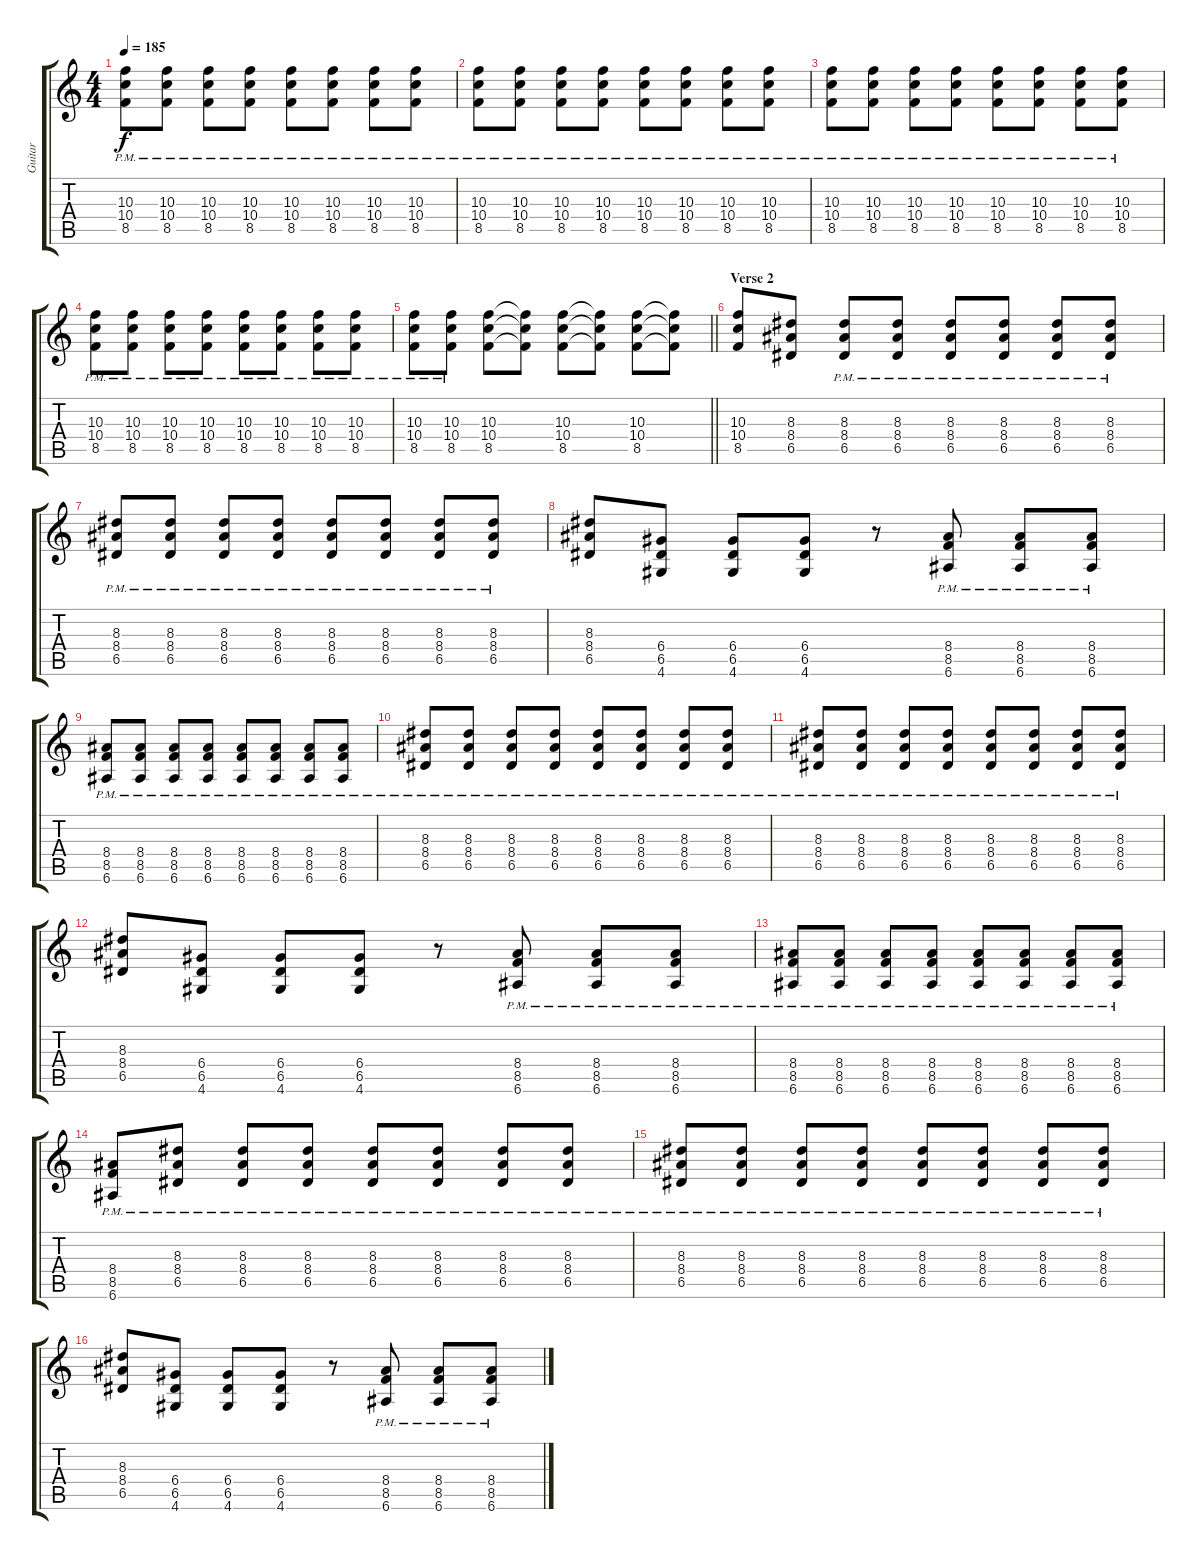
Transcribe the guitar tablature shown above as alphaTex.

\track ("Guitar" "Guitar") {instrument distortionguitar}
\staff {score tabs}
\tuning (E4 B3 G3 D3 A2 E2) {hide}
\ts (4 4)
\tempo 185
\clef g2
\ks c
(10.3{pm} 10.4{pm} 8.5{pm}).8{dy f} (10.3{pm} 10.4{pm} 8.5{pm}).8 (10.3{pm} 10.4{pm} 8.5{pm}).8 (10.3{pm} 10.4{pm} 8.5{pm}).8 (10.3{pm} 10.4{pm} 8.5{pm}).8 (10.3{pm} 10.4{pm} 8.5{pm}).8 (10.3{pm} 10.4{pm} 8.5{pm}).8 (10.3{pm} 10.4{pm} 8.5{pm}).8 |
(10.3{pm} 10.4{pm} 8.5{pm}).8 (10.3{pm} 10.4{pm} 8.5{pm}).8 (10.3{pm} 10.4{pm} 8.5{pm}).8 (10.3{pm} 10.4{pm} 8.5{pm}).8 (10.3{pm} 10.4{pm} 8.5{pm}).8 (10.3{pm} 10.4{pm} 8.5{pm}).8 (10.3{pm} 10.4{pm} 8.5{pm}).8 (10.3{pm} 10.4{pm} 8.5{pm}).8 |
(10.3{pm} 10.4{pm} 8.5{pm}).8 (10.3{pm} 10.4{pm} 8.5{pm}).8 (10.3{pm} 10.4{pm} 8.5{pm}).8 (10.3{pm} 10.4{pm} 8.5{pm}).8 (10.3{pm} 10.4{pm} 8.5{pm}).8 (10.3{pm} 10.4{pm} 8.5{pm}).8 (10.3{pm} 10.4{pm} 8.5{pm}).8 (10.3{pm} 10.4{pm} 8.5{pm}).8 |
(10.3{pm} 10.4{pm} 8.5{pm}).8 (10.3{pm} 10.4{pm} 8.5{pm}).8 (10.3{pm} 10.4{pm} 8.5{pm}).8 (10.3{pm} 10.4{pm} 8.5{pm}).8 (10.3{pm} 10.4{pm} 8.5{pm}).8 (10.3{pm} 10.4{pm} 8.5{pm}).8 (10.3{pm} 10.4{pm} 8.5{pm}).8 (10.3{pm} 10.4{pm} 8.5{pm}).8 |
\barLineRight lightlight
(10.3{pm} 10.4{pm} 8.5{pm}).8 (10.3{pm} 10.4{pm} 8.5{pm}).8 (10.3 10.4 8.5).8 (10.3{t} 10.4{t} 8.5{t}).8 (10.3 10.4 8.5).8 (10.3{t} 10.4{t} 8.5{t}).8 (10.3 10.4 8.5).8 (10.3{t} 10.4{t} 8.5{t}).8 |
\section ("" "Verse 2")
(10.3 10.4 8.5).8 (8.3 8.4 6.5).8 (8.3{pm} 8.4{pm} 6.5{pm}).8 (8.3{pm} 8.4{pm} 6.5{pm}).8 (8.3{pm} 8.4{pm} 6.5{pm}).8 (8.3{pm} 8.4{pm} 6.5{pm}).8 (8.3{pm} 8.4{pm} 6.5{pm}).8 (8.3{pm} 8.4{pm} 6.5{pm}).8 |
(8.3{pm} 8.4{pm} 6.5{pm}).8 (8.3{pm} 8.4{pm} 6.5{pm}).8 (8.3{pm} 8.4{pm} 6.5{pm}).8 (8.3{pm} 8.4{pm} 6.5{pm}).8 (8.3{pm} 8.4{pm} 6.5{pm}).8 (8.3{pm} 8.4{pm} 6.5{pm}).8 (8.3{pm} 8.4{pm} 6.5{pm}).8 (8.3{pm} 8.4{pm} 6.5{pm}).8 |
(8.3 8.4 6.5).8 (6.4 6.5 4.6).8 (6.4 6.5 4.6).8 (6.4 6.5 4.6).8 r.8 (8.4{pm} 8.5{pm} 6.6{pm}).8 (8.4{pm} 8.5{pm} 6.6{pm}).8 (8.4{pm} 8.5{pm} 6.6{pm}).8 |
(8.4{pm} 8.5{pm} 6.6{pm}).8 (8.4{pm} 8.5{pm} 6.6{pm}).8 (8.4{pm} 8.5{pm} 6.6{pm}).8 (8.4{pm} 8.5{pm} 6.6{pm}).8 (8.4{pm} 8.5{pm} 6.6{pm}).8 (8.4{pm} 8.5{pm} 6.6{pm}).8 (8.4{pm} 8.5{pm} 6.6{pm}).8 (8.4{pm} 8.5{pm} 6.6{pm}).8 |
(8.3{pm} 8.4{pm} 6.5{pm}).8 (8.3{pm} 8.4{pm} 6.5{pm}).8 (8.3{pm} 8.4{pm} 6.5{pm}).8 (8.3{pm} 8.4{pm} 6.5{pm}).8 (8.3{pm} 8.4{pm} 6.5{pm}).8 (8.3{pm} 8.4{pm} 6.5{pm}).8 (8.3{pm} 8.4{pm} 6.5{pm}).8 (8.3{pm} 8.4{pm} 6.5{pm}).8 |
(8.3{pm} 8.4{pm} 6.5{pm}).8 (8.3{pm} 8.4{pm} 6.5{pm}).8 (8.3{pm} 8.4{pm} 6.5{pm}).8 (8.3{pm} 8.4{pm} 6.5{pm}).8 (8.3{pm} 8.4{pm} 6.5{pm}).8 (8.3{pm} 8.4{pm} 6.5{pm}).8 (8.3{pm} 8.4{pm} 6.5{pm}).8 (8.3{pm} 8.4{pm} 6.5{pm}).8 |
(8.3 8.4 6.5).8 (6.4 6.5 4.6).8 (6.4 6.5 4.6).8 (6.4 6.5 4.6).8 r.8 (8.4{pm} 8.5{pm} 6.6{pm}).8 (8.4{pm} 8.5{pm} 6.6{pm}).8 (8.4{pm} 8.5{pm} 6.6{pm}).8 |
(8.4{pm} 8.5{pm} 6.6{pm}).8 (8.4{pm} 8.5{pm} 6.6{pm}).8 (8.4{pm} 8.5{pm} 6.6{pm}).8 (8.4{pm} 8.5{pm} 6.6{pm}).8 (8.4{pm} 8.5{pm} 6.6{pm}).8 (8.4{pm} 8.5{pm} 6.6{pm}).8 (8.4{pm} 8.5{pm} 6.6{pm}).8 (8.4{pm} 8.5{pm} 6.6{pm}).8 |
(8.4{pm} 8.5{pm} 6.6{pm}).8 (8.3{pm} 8.4{pm} 6.5{pm}).8 (8.3{pm} 8.4{pm} 6.5{pm}).8 (8.3{pm} 8.4{pm} 6.5{pm}).8 (8.3{pm} 8.4{pm} 6.5{pm}).8 (8.3{pm} 8.4{pm} 6.5{pm}).8 (8.3{pm} 8.4{pm} 6.5{pm}).8 (8.3{pm} 8.4{pm} 6.5{pm}).8 |
(8.3{pm} 8.4{pm} 6.5{pm}).8 (8.3{pm} 8.4{pm} 6.5{pm}).8 (8.3{pm} 8.4{pm} 6.5{pm}).8 (8.3{pm} 8.4{pm} 6.5{pm}).8 (8.3{pm} 8.4{pm} 6.5{pm}).8 (8.3{pm} 8.4{pm} 6.5{pm}).8 (8.3{pm} 8.4{pm} 6.5{pm}).8 (8.3{pm} 8.4{pm} 6.5{pm}).8 |
(8.3 8.4 6.5).8 (6.4 6.5 4.6).8 (6.4 6.5 4.6).8 (6.4 6.5 4.6).8 r.8 (8.4{pm} 8.5{pm} 6.6{pm}).8 (8.4{pm} 8.5{pm} 6.6{pm}).8 (8.4{pm} 8.5{pm} 6.6{pm}).8
